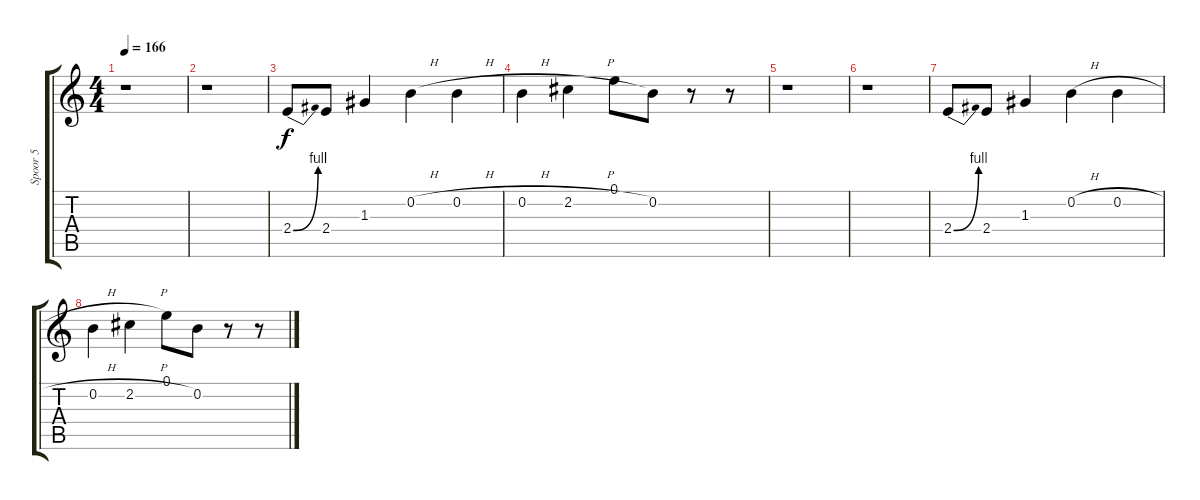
\track ("Spoor 5" "Spoor 5") {instrument overdrivenguitar}
\staff {score tabs}
\tuning (E4 B3 G3 D3 A2 E2) {hide}
\ts (4 4)
\tempo 166
\clef g2
\ks c
r.1{dy f} |
r.1 |
2.4{be (bend 0 0 60 4)}.8 2.4.8 1.3.4 0.2{h}.4 0.2{h}.4 |
0.2{h}.4 2.2{h}.4 0.1.8 0.2.8 r.8 r.8 |
r.1 |
r.1 |
2.4{be (bend 0 0 60 4)}.8 2.4.8 1.3.4 0.2{h}.4 0.2{h}.4 |
0.2{h}.4 2.2{h}.4 0.1.8 0.2.8 r.8 r.8
